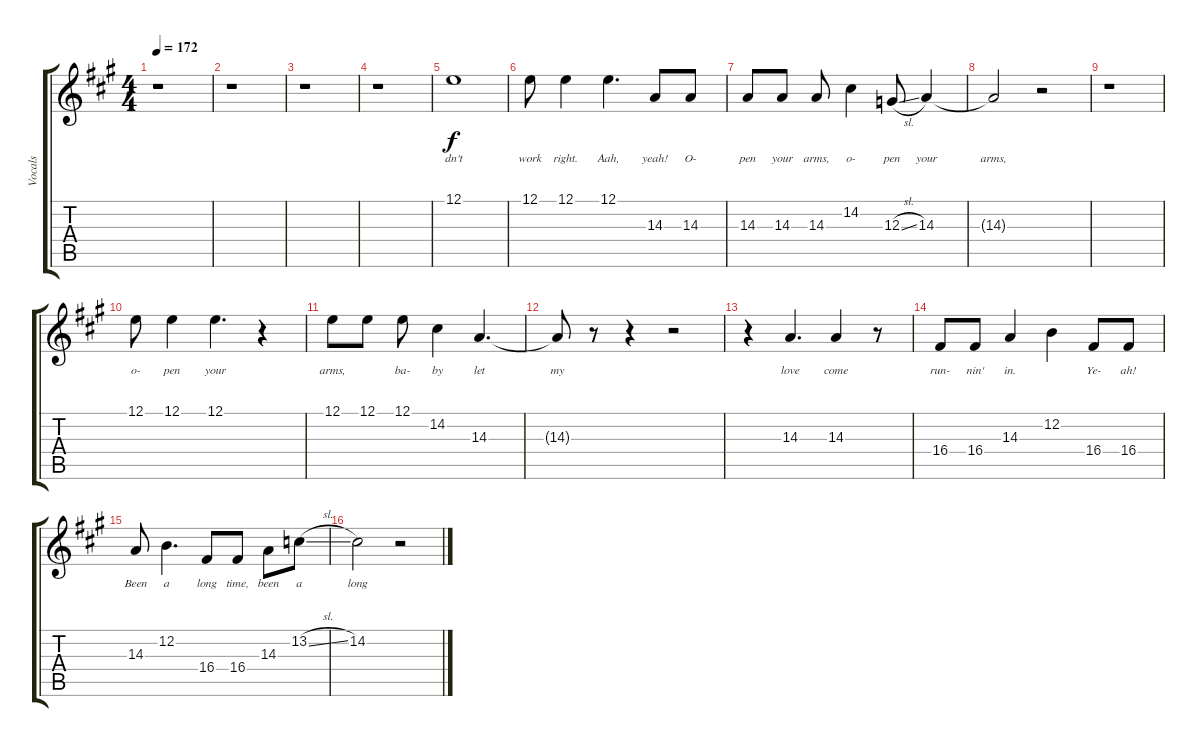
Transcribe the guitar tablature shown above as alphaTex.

\track ("Vocals" "Vocals") {instrument clarinet}
\staff {score tabs}
\tuning (E4 B3 G3 D3 A2 E2) {hide}
\ts (4 4)
\tempo 172
\clef g2
\ks a
r.1{dy f} |
r.1 |
r.1 |
r.1 |
12.1.1{lyrics (0 "dn't") lyrics (1 "") lyrics (2 "") lyrics (3 "") lyrics (4 "")} |
12.1.8{lyrics (0 "work") lyrics (1 "") lyrics (2 "") lyrics (3 "") lyrics (4 "")} 12.1.4{lyrics (0 "right.") lyrics (1 "") lyrics (2 "") lyrics (3 "") lyrics (4 "")} 12.1.4{d lyrics (0 "Aah,") lyrics (1 "") lyrics (2 "") lyrics (3 "") lyrics (4 "")} 14.3.8{lyrics (0 "yeah!") lyrics (1 "") lyrics (2 "") lyrics (3 "") lyrics (4 "")} 14.3.8{lyrics (0 "O-") lyrics (1 "") lyrics (2 "") lyrics (3 "") lyrics (4 "")} |
14.3.8{lyrics (0 "pen") lyrics (1 "") lyrics (2 "") lyrics (3 "") lyrics (4 "")} 14.3.8{lyrics (0 "your") lyrics (1 "") lyrics (2 "") lyrics (3 "") lyrics (4 "")} 14.3.8{lyrics (0 "arms,") lyrics (1 "") lyrics (2 "") lyrics (3 "") lyrics (4 "")} 14.2.4{lyrics (0 "o-") lyrics (1 "") lyrics (2 "") lyrics (3 "") lyrics (4 "")} 12.3{sl}.8{lyrics (0 "pen") lyrics (1 "") lyrics (2 "") lyrics (3 "") lyrics (4 "")} 14.3.4{lyrics (0 "your") lyrics (1 "") lyrics (2 "") lyrics (3 "") lyrics (4 "")} |
14.3{t}.2{lyrics (0 "arms,") lyrics (1 "") lyrics (2 "") lyrics (3 "") lyrics (4 "")} r.2 |
r.1 |
12.1.8{lyrics (0 "o-") lyrics (1 "") lyrics (2 "") lyrics (3 "") lyrics (4 "")} 12.1.4{lyrics (0 "pen") lyrics (1 "") lyrics (2 "") lyrics (3 "") lyrics (4 "")} 12.1.4{d lyrics (0 "your") lyrics (1 "") lyrics (2 "") lyrics (3 "") lyrics (4 "")} r.4 |
12.1.8{lyrics (0 "arms,") lyrics (1 "") lyrics (2 "") lyrics (3 "") lyrics (4 "")} 12.1.8{lyrics (0 "") lyrics (1 "") lyrics (2 "") lyrics (3 "") lyrics (4 "")} 12.1.8{lyrics (0 "ba-") lyrics (1 "") lyrics (2 "") lyrics (3 "") lyrics (4 "")} 14.2.4{lyrics (0 "by") lyrics (1 "") lyrics (2 "") lyrics (3 "") lyrics (4 "")} 14.3.4{d lyrics (0 "let") lyrics (1 "") lyrics (2 "") lyrics (3 "") lyrics (4 "")} |
14.3{t}.8{lyrics (0 "my") lyrics (1 "") lyrics (2 "") lyrics (3 "") lyrics (4 "")} r.8 r.4 r.2 |
r.4 14.3.4{d lyrics (0 "love") lyrics (1 "") lyrics (2 "") lyrics (3 "") lyrics (4 "")} 14.3.4{lyrics (0 "come") lyrics (1 "") lyrics (2 "") lyrics (3 "") lyrics (4 "")} r.8 |
16.4.8{lyrics (0 "run-") lyrics (1 "") lyrics (2 "") lyrics (3 "") lyrics (4 "")} 16.4.8{lyrics (0 "nin'") lyrics (1 "") lyrics (2 "") lyrics (3 "") lyrics (4 "")} 14.3.4{lyrics (0 "in.") lyrics (1 "") lyrics (2 "") lyrics (3 "") lyrics (4 "")} 12.2.4{lyrics (0 "") lyrics (1 "") lyrics (2 "") lyrics (3 "") lyrics (4 "")} 16.4.8{lyrics (0 "Ye-") lyrics (1 "") lyrics (2 "") lyrics (3 "") lyrics (4 "")} 16.4.8{lyrics (0 "ah!") lyrics (1 "") lyrics (2 "") lyrics (3 "") lyrics (4 "")} |
14.3.8{lyrics (0 "Been") lyrics (1 "") lyrics (2 "") lyrics (3 "") lyrics (4 "")} 12.2.4{d lyrics (0 "a") lyrics (1 "") lyrics (2 "") lyrics (3 "") lyrics (4 "")} 16.4.8{lyrics (0 "long") lyrics (1 "") lyrics (2 "") lyrics (3 "") lyrics (4 "")} 16.4.8{lyrics (0 "time,") lyrics (1 "") lyrics (2 "") lyrics (3 "") lyrics (4 "")} 14.3.8{lyrics (0 "been") lyrics (1 "") lyrics (2 "") lyrics (3 "") lyrics (4 "")} 13.2{sl}.8{lyrics (0 "a") lyrics (1 "") lyrics (2 "") lyrics (3 "") lyrics (4 "")} |
14.2.2{lyrics (0 "long") lyrics (1 "") lyrics (2 "") lyrics (3 "") lyrics (4 "")} r.2
